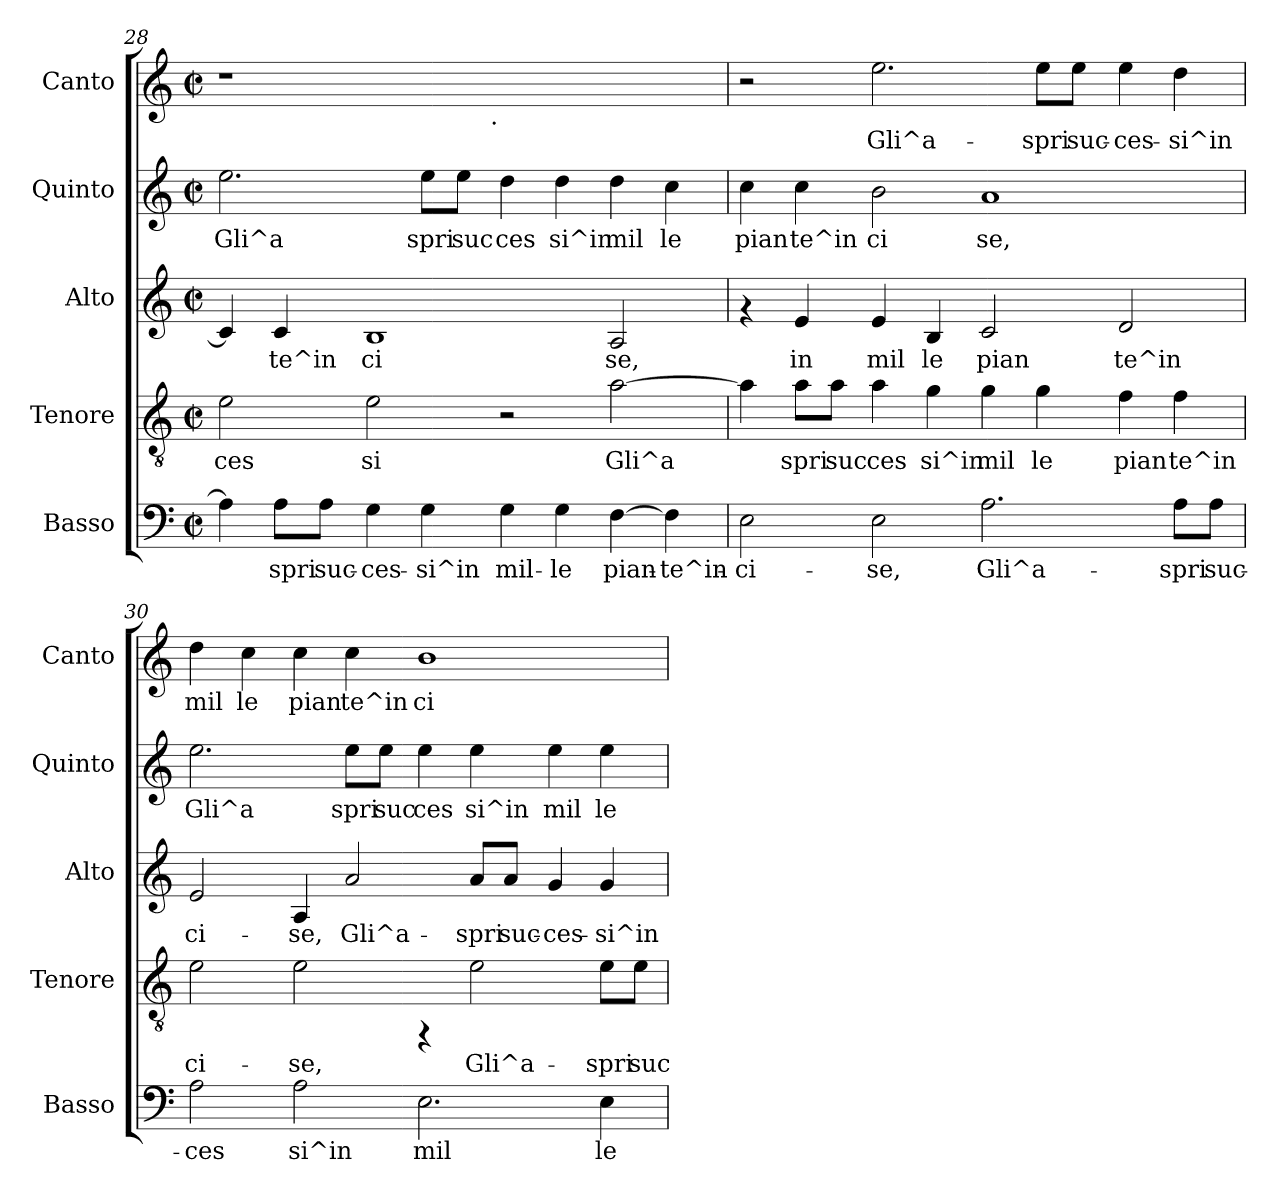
**kern	**text	**kern	**text	**kern	**text	**kern	**text	**kern	**text
*part5	*part5	*part4	*part4	*part3	*part3	*part2	*part2	*part1	*part1
*staff5	*staff5	*staff4	*staff4	*staff3	*staff3	*staff2	*staff2	*staff1	*staff1
*I"Basso	*	*I"Tenore	*	*I"Alto	*	*I"Quinto	*	*I"Canto	*
*I'Basso	*	*I'Tenore	*	*I'Alto	*	*I'Quinto	*	*I'Canto	*
*clefF4	*	*clefGv2	*	*clefG2	*	*clefG2	*	*clefG2	*
*k[]	*	*k[]	*	*k[]	*	*k[]	*	*k[]	*
*C:	*	*C:	*	*C:	*	*C:	*	*C:	*
*M2/2	*	*M2/2	*	*M2/2	*	*M2/2	*	*M2/2	*
*met(c|)	*	*met(c|)	*	*met(c|)	*	*met(c|)	*	*met(c|)	*
=28	=28	=28	=28	=28	=28	=28	=28	=28	=28
!	!LO:LY:b:cj	!	!LO:LY:b:cj	!	!LO:LY:b:cj	!	!LO:LY:b:cj	!	!
*	*	*	*	*	*	*	*	*^	*
4A\]	--	2e\	ces	4c/]	.	2.ee\	Gli^a	1r	2ryy	.
!	!LO:LY:b:cj	!	!	!	!LO:LY:b:cj	!	!	!	!	!
8A\L	-spri	.	.	4c/	te^in	.	.	.	.	.
!	!LO:LY:b:cj	!	!	!	!	!	!	!	!	!
8A\J	suc-	.	.	.	.	.	.	.	.	.
!	!LO:LY:b:cj	!	!LO:LY:b:cj	!	!LO:LY:b:cj	!	!	!	!	!
4G\	-ces-	2e\	si	1B	ci	.	.	.	4ryy	.
!	!LO:LY:b:cj	!	!	!	!	!	!LO:LY:b:cj	!	!	!
4G\	-si^in	.	.	.	.	8ee\L	spri	.	8...ryy	.
!	!	!	!	!	!	!	!LO:LY:b:cj	!	!	!
.	.	.	.	.	.	8ee\J	suc	.	.	.
!	!	!	!	!	!	!	!	!	!LO:TX:b:t=.	!
.	.	.	.	.	.	.	.	.	1ryy	.
!	!LO:LY:b:cj	!	!	!	!	!	!LO:LY:b:cj	!	!	!
4G\	mil-	2r	.	.	.	4dd\	ces	1ryy	.	.
!	!LO:LY:b:cj	!	!	!	!	!	!LO:LY:b:cj	!	!	!
4G\	-le	.	.	.	.	4dd\	si^in	.	.	.
!	!LO:LY:b:cj	!	!LO:LY:b:cj	!	!LO:LY:b:cj	!	!LO:LY:b:cj	!	!	!
[>4F\	pian-	[>2a\	Gli^a	2A/	se,	4dd\	mil	.	.	.
!	!LO:LY:b:cj	!	!	!	!	!	!LO:LY:b:cj	!	!	!
4F\]	-te^in-	.	.	.	.	4cc\	le	.	.	.
.	.	.	.	.	.	.	.	.	64ryy	.
=29	=29	=29	=29	=29	=29	=29	=29	=29	=29	=29
!	!LO:LY:b:cj	!	!LO:LY:b:cj	!	!	!	!LO:LY:b:cj	!	!	!
*	*	*	*	*	*	*	*	*v	*v	*
2E\	-ci-	4a\]	.	4rf	.	4cc\	pian	2r	.
!	!	!	!LO:LY:b:cj	!	!LO:LY:b:cj	!	!LO:LY:b:cj	!	!
.	.	8a\L	spri	4e/	in	4cc\	te^in	.	.
!	!	!	!LO:LY:b:cj	!	!	!	!	!	!
.	.	8a\J	suc	.	.	.	.	.	.
!	!LO:LY:b:cj	!	!LO:LY:b:cj	!	!LO:LY:b:cj	!	!LO:LY:b:cj	!	!LO:LY:b:cj
2E\	-se,	4a\	ces	4e/	mil	2b\	ci	2.ee\	Gli^a-
!	!	!	!LO:LY:b:cj	!	!LO:LY:b:cj	!	!	!	!
.	.	4g\	si^in	4B/	le	.	.	.	.
!	!LO:LY:b:cj	!	!LO:LY:b:cj	!	!LO:LY:b:cj	!	!LO:LY:b:cj	!	!
2.A\	Gli^a-	4g\	mil	2c/	pian	1a	se,	.	.
!	!	!	!LO:LY:b:cj	!	!	!	!	!	!LO:LY:b:cj
.	.	4g\	le	.	.	.	.	8ee\L	-spri
!	!	!	!	!	!	!	!	!	!LO:LY:b:cj
.	.	.	.	.	.	.	.	8ee\J	suc-
!	!	!	!LO:LY:b:cj	!	!LO:LY:b:cj	!	!	!	!LO:LY:b:cj
.	.	4f\	pian	2d/	te^in	.	.	4ee\	-ces-
!	!LO:LY:b:cj	!	!LO:LY:b:cj	!	!	!	!	!	!LO:LY:b:cj
8A\L	-spri	4f\	te^in	.	.	.	.	4dd\	-si^in
!	!LO:LY:b:cj	!	!	!	!	!	!	!	!
8A\J	suc-	.	.	.	.	.	.	.	.
!!LO:PB:g=z
=30	=30	=30	=30	=30	=30	=30	=30	=30	=30
!	!LO:LY:b:cj	!	!LO:LY:b:cj	!	!LO:LY:b:cj	!	!LO:LY:b:cj	!	!LO:LY:b:cj
2A\	-ces	2e\	ci-	2e/	ci-	2.ee\	Gli^a	4dd\	mil
!	!	!	!	!	!	!	!	!	!LO:LY:b:cj
.	.	.	.	.	.	.	.	4cc\	le
!	!LO:LY:b:cj	!	!LO:LY:b:cj	!	!LO:LY:b:cj	!	!	!	!LO:LY:b:cj
2A\	si^in	2e\	-se,	4A/	-se,	.	.	4cc\	pian
!	!	!	!	!	!LO:LY:b:cj	!	!LO:LY:b:cj	!	!LO:LY:b:cj
.	.	.	.	2a/	Gli^a-	8ee\L	spri	4cc\	te^in
!	!	!	!	!	!	!	!LO:LY:b:cj	!	!
.	.	.	.	.	.	8ee\J	suc	.	.
!	!LO:LY:b:cj	!	!	!	!	!	!LO:LY:b:cj	!	!LO:LY:b:cj
2.E\	mil	4rFF	.	.	.	4ee\	ces	1b	ci
!	!	!	!LO:LY:b:cj	!	!LO:LY:b:cj	!	!LO:LY:b:cj	!	!
.	.	2e\	Gli^a-	8a/L	-spri	4ee\	si^in	.	.
!	!	!	!	!	!LO:LY:b:cj	!	!	!	!
.	.	.	.	8a/J	suc-	.	.	.	.
!	!	!	!	!	!LO:LY:b:cj	!	!LO:LY:b:cj	!	!
.	.	.	.	4g/	-ces-	4ee\	mil	.	.
!	!LO:LY:b:cj	!	!LO:LY:b:cj	!	!LO:LY:b:cj	!	!LO:LY:b:cj	!	!
4E\	le	8e\L	-spri	4g/	-si^in	4ee\	le	.	.
!	!	!	!LO:LY:b:cj	!	!	!	!	!	!
.	.	8e\J	suc-	.	.	.	.	.	.
=	=	=	=	=	=	=	=	=	=
*-	*-	*-	*-	*-	*-	*-	*-	*-	*-
